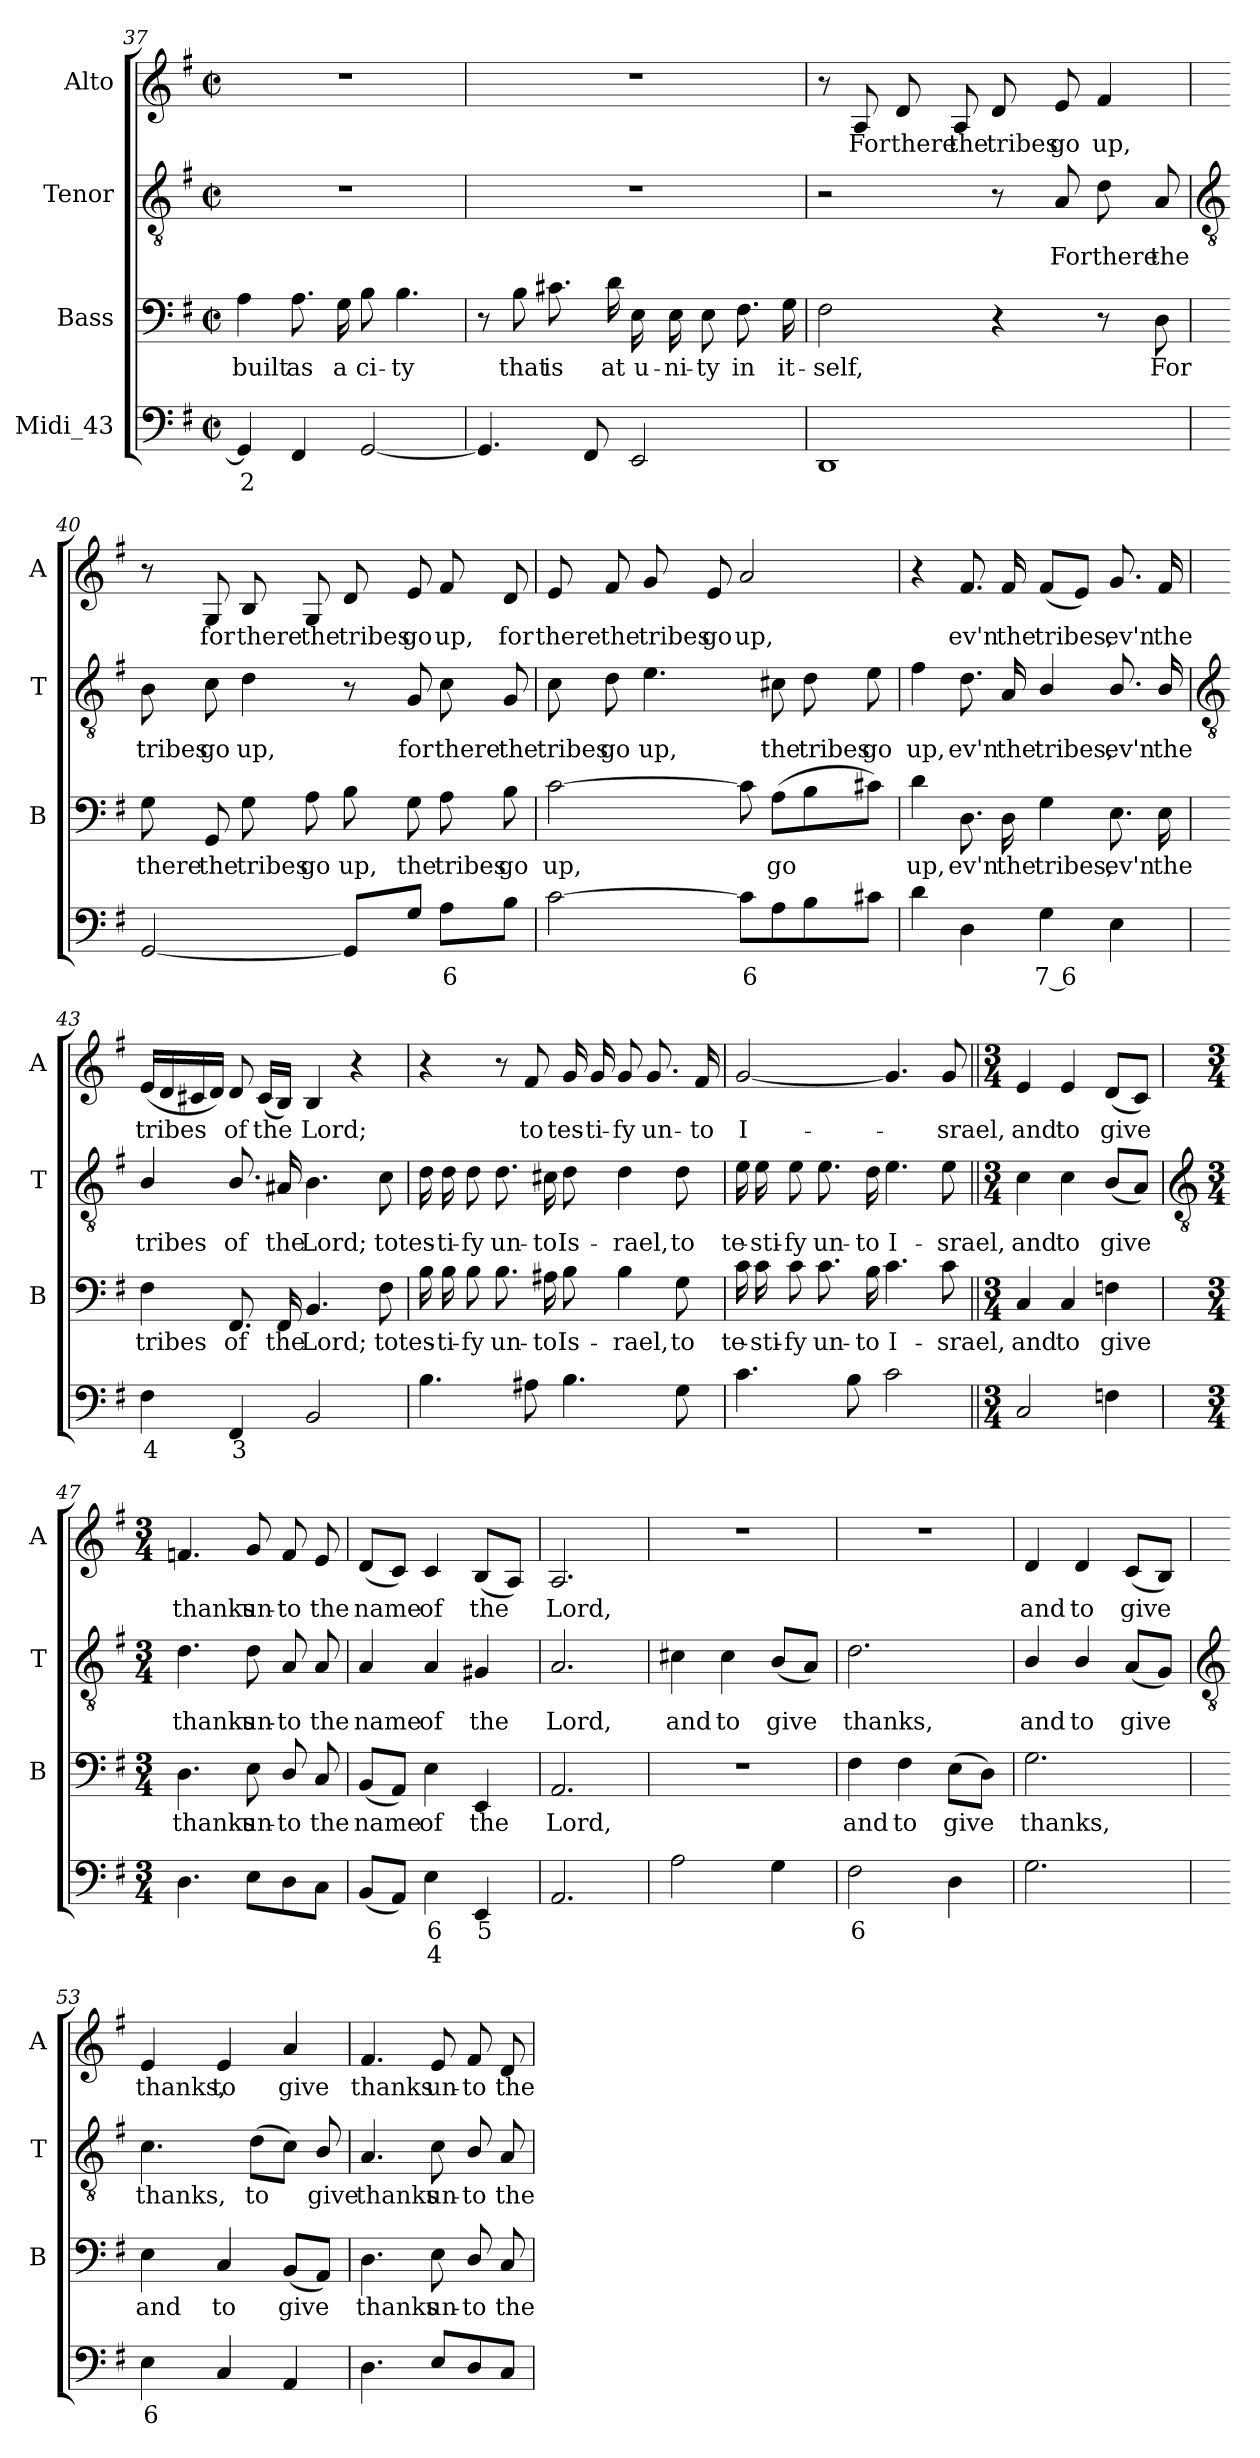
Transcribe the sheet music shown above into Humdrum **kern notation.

**kern	**text	**text	**kern	**text	**kern	**text	**kern	**text
*part4	*part4	*part4	*part3	*part3	*part2	*part2	*part1	*part1
*staff4	*staff4	*staff4	*staff3	*staff3	*staff2	*staff2	*staff1	*staff1
*I"Midi_43	*	*	*I"Bass	*	*I"Tenor	*	*I"Alto	*
*	*	*	*I'B	*	*I'T	*	*I'A	*
*clefF4	*	*	*clefF4	*	*clefGv2	*	*clefG2	*
*k[f#]	*	*	*k[f#]	*	*k[f#]	*	*k[f#]	*
*G:	*	*	*G:	*	*G:	*	*G:	*
*M2/2	*	*	*M2/2	*	*M2/2	*	*M2/2	*
*met(c|)	*	*	*met(c|)	*	*met(c|)	*	*met(c|)	*
=37	=37	=37	=37	=37	=37	=37	=37	=37
!	!LO:LY:b	!	!	!LO:LY:b	!	!	!	!
4GG]	2	.	4A	built	1r	.	1r	.
!	!	!	!	!LO:LY:b	!	!	!	!
4FF#	.	.	8.A	as	.	.	.	.
!	!	!	!	!LO:LY:b	!	!	!	!
.	.	.	16G	a	.	.	.	.
!	!	!	!	!LO:LY:b	!	!	!	!
[2GG	.	.	8B	ci-	.	.	.	.
!	!	!	!	!LO:LY:b	!	!	!	!
.	.	.	4.B	-ty	.	.	.	.
=38	=38	=38	=38	=38	=38	=38	=38	=38
4.GG]	.	.	8r	.	1r	.	1r	.
!	!	!	!	!LO:LY:b	!	!	!	!
.	.	.	8B	that	.	.	.	.
!	!	!	!	!LO:LY:b	!	!	!	!
.	.	.	8.c#X	is	.	.	.	.
8FF#	.	.	.	.	.	.	.	.
!	!	!	!	!LO:LY:b	!	!	!	!
.	.	.	16d	at	.	.	.	.
!	!	!	!	!LO:LY:b	!	!	!	!
2EE	.	.	16E	u-	.	.	.	.
!	!	!	!	!LO:LY:b	!	!	!	!
.	.	.	16E	-ni-	.	.	.	.
!	!	!	!	!LO:LY:b	!	!	!	!
.	.	.	8E	-ty	.	.	.	.
!	!	!	!	!LO:LY:b	!	!	!	!
.	.	.	8.F#	in	.	.	.	.
!	!	!	!	!LO:LY:b	!	!	!	!
.	.	.	16G	it-	.	.	.	.
=39	=39	=39	=39	=39	=39	=39	=39	=39
!	!	!	!	!LO:LY:b	!	!	!	!
1DD	.	.	2F#	-self,	2r	.	8r	.
!	!	!	!	!	!	!	!	!LO:LY:b
.	.	.	.	.	.	.	8A	For
!	!	!	!	!	!	!	!	!LO:LY:b
.	.	.	.	.	.	.	8d	there
!	!	!	!	!	!	!	!	!LO:LY:b
.	.	.	.	.	.	.	8A	the
!	!	!	!	!	!	!	!	!LO:LY:b
.	.	.	4r	.	8r	.	8d	tribes
!	!	!	!	!	!	!LO:LY:b	!	!LO:LY:b
.	.	.	.	.	8A	For	8e	go
!	!	!	!	!	!	!LO:LY:b	!	!LO:LY:b
.	.	.	8r	.	8d	there	4f#	up,
!	!	!	!	!LO:LY:b	!	!LO:LY:b	!	!
.	.	.	8D	For	8A	the	.	.
!!LO:LB:g=z
=40	=40	=40	=40	=40	=40	=40	=40	=40
*	*	*	*	*	*clefGv2	*	*	*
!	!	!	!	!LO:LY:b	!	!LO:LY:b	!	!
[2GG	.	.	8G	there	8B	tribes	8r	.
!	!	!	!	!LO:LY:b	!	!LO:LY:b	!	!LO:LY:b
.	.	.	8GG	the	8c	go	8G	for
!	!	!	!	!LO:LY:b	!	!LO:LY:b	!	!LO:LY:b
.	.	.	8G	tribes	4d	up,	8B	there
!	!	!	!	!LO:LY:b	!	!	!	!LO:LY:b
.	.	.	8A	go	.	.	8G	the
!	!	!	!	!LO:LY:b	!	!	!	!LO:LY:b
8GGL]	.	.	8B	up,	8r	.	8d	tribes
!	!	!	!	!LO:LY:b	!	!LO:LY:b	!	!LO:LY:b
8GJ	.	.	8G	the	8G	for	8e	go
!	!LO:LY:b	!	!	!LO:LY:b	!	!LO:LY:b	!	!LO:LY:b
8AL	6	.	8A	tribes	8c	there	8f#	up,
!	!	!	!	!LO:LY:b	!	!LO:LY:b	!	!LO:LY:b
8BJ	.	.	8B	go	8G	the	8d	for
=41	=41	=41	=41	=41	=41	=41	=41	=41
!	!	!	!	!LO:LY:b	!	!LO:LY:b	!	!LO:LY:b
[2c	.	.	[2c	up,	8c	tribes	8e	there
!	!	!	!	!	!	!LO:LY:b	!	!LO:LY:b
.	.	.	.	.	8d	go	8f#	the
!	!	!	!	!	!	!LO:LY:b	!	!LO:LY:b
.	.	.	.	.	4.e	up,	8g	tribes
!	!	!	!	!	!	!	!	!LO:LY:b
.	.	.	.	.	.	.	8e	go
!	!LO:LY:b	!	!	!	!	!	!	!LO:LY:b
8cL]	6	.	8c]	.	.	.	2a	up,
!	!	!	!	!LO:LY:b	!	!LO:LY:b	!	!
8A	.	.	(>8AL	go	8c#X	the	.	.
!	!	!	!	!	!	!LO:LY:b	!	!
8B	.	.	8B	.	8d	tribes	.	.
!	!	!	!	!	!	!LO:LY:b	!	!
8c#XJ	.	.	8c#XJ)	.	8e	go	.	.
=42	=42	=42	=42	=42	=42	=42	=42	=42
!	!	!	!	!LO:LY:b	!	!LO:LY:b	!	!
4d	.	.	4d	up,	4f#	up,	4r	.
!	!	!	!	!LO:LY:b	!	!LO:LY:b	!	!LO:LY:b
4D	.	.	8.D	ev'n	8.d	ev'n	8.f#	ev'n
!	!	!	!	!LO:LY:b	!	!LO:LY:b	!	!LO:LY:b
.	.	.	16D	the	16A	the	16f#	the
!	!LO:LY:b	!	!	!LO:LY:b	!	!LO:LY:b	!	!LO:LY:b
4G	7 6	.	4G	tribes,	4B/	tribes,	(<8f#L	tribes,
.	.	.	.	.	.	.	8eJ)	.
!	!	!	!	!LO:LY:b	!	!LO:LY:b	!	!LO:LY:b
4E	.	.	8.E	ev'n	8.B/	ev'n	8.g	ev'n
!	!	!	!	!LO:LY:b	!	!LO:LY:b	!	!LO:LY:b
.	.	.	16E	the	16B/	the	16f#	the
!!LO:LB:g=z
=43	=43	=43	=43	=43	=43	=43	=43	=43
*	*	*	*	*	*clefGv2	*	*	*
!	!LO:LY:b	!	!	!LO:LY:b	!	!LO:LY:b	!	!LO:LY:b
4F#	4	.	4F#	tribes	4B/	tribes	(<16eLL	tribes
.	.	.	.	.	.	.	16d	.
.	.	.	.	.	.	.	16c#X	.
.	.	.	.	.	.	.	16dJJ)	.
!	!LO:LY:b	!	!	!LO:LY:b	!	!LO:LY:b	!	!LO:LY:b
4FF#	3	.	8.FF#	of	8.B/	of	8d	of
!	!	!	!	!	!	!	!	!LO:LY:b
.	.	.	.	.	.	.	(<16c#LL	the
!	!	!	!	!LO:LY:b	!	!LO:LY:b	!	!
.	.	.	16FF#	the	16A#X	the	16BJJ)	.
!	!	!	!	!LO:LY:b	!	!LO:LY:b	!	!LO:LY:b
2BB	.	.	4.BB	Lord;	4.B	Lord;	4B	Lord;
.	.	.	.	.	.	.	4r	.
!	!	!	!	!LO:LY:b	!	!LO:LY:b	!	!
.	.	.	8F#	to	8c	to	.	.
=44	=44	=44	=44	=44	=44	=44	=44	=44
!	!	!	!	!LO:LY:b	!	!LO:LY:b	!	!
4.B	.	.	16B	tes-	16d	tes-	4r	.
!	!	!	!	!LO:LY:b	!	!LO:LY:b	!	!
.	.	.	16B	-ti-	16d	-ti-	.	.
!	!	!	!	!LO:LY:b	!	!LO:LY:b	!	!
.	.	.	8B	-fy	8d	-fy	.	.
!	!	!	!	!LO:LY:b	!	!LO:LY:b	!	!
.	.	.	8.B	un-	8.d	un-	8r	.
!	!	!	!	!	!	!	!	!LO:LY:b
8A#X	.	.	.	.	.	.	8f#	to
!	!	!	!	!LO:LY:b	!	!LO:LY:b	!	!
.	.	.	16A#X	-to	16c#X	-to	.	.
!	!	!	!	!LO:LY:b	!	!LO:LY:b	!	!LO:LY:b
4.B	.	.	8B	Is-	8d	Is-	16g	tes-
!	!	!	!	!	!	!	!	!LO:LY:b
.	.	.	.	.	.	.	16g	-ti-
!	!	!	!	!LO:LY:b	!	!LO:LY:b	!	!LO:LY:b
.	.	.	4B	-rael,	4d	-rael,	8g	-fy
!	!	!	!	!	!	!	!	!LO:LY:b
.	.	.	.	.	.	.	8.g	un-
!	!	!	!	!LO:LY:b	!	!LO:LY:b	!	!
8G	.	.	8G	to	8d	to	.	.
!	!	!	!	!	!	!	!	!LO:LY:b
.	.	.	.	.	.	.	16f#	-to
=45	=45	=45	=45	=45	=45	=45	=45	=45
!	!	!	!	!LO:LY:b	!	!LO:LY:b	!	!LO:LY:b
4.c	.	.	16c	te-	16e	te-	[2g	I-
!	!	!	!	!LO:LY:b	!	!LO:LY:b	!	!
.	.	.	16c	-sti-	16e	-sti-	.	.
!	!	!	!	!LO:LY:b	!	!LO:LY:b	!	!
.	.	.	8c	-fy	8e	-fy	.	.
!	!	!	!	!LO:LY:b	!	!LO:LY:b	!	!
.	.	.	8.c	un-	8.e	un-	.	.
8B	.	.	.	.	.	.	.	.
!	!	!	!	!LO:LY:b	!	!LO:LY:b	!	!
.	.	.	16B	-to	16d	-to	.	.
!	!	!	!	!LO:LY:b	!	!LO:LY:b	!	!
2c	.	.	4.c	I-	4.e	I-	4.g]	.
!	!	!	!	!LO:LY:b	!	!LO:LY:b	!	!LO:LY:b
.	.	.	8c	-srael,	8e	-srael,	8g	srael,
=46||	=46||	=46||	=46||	=46||	=46||	=46||	=46||	=46||
*M3/4	*	*	*M3/4	*	*M3/4	*	*M3/4	*
!	!	!	!	!LO:LY:b	!	!LO:LY:b	!	!LO:LY:b
2C	.	.	4C	and	4c	and	4e	and
!	!	!	!	!LO:LY:b	!	!LO:LY:b	!	!LO:LY:b
.	.	.	4C	to	4c	to	4e	to
!	!	!	!	!LO:LY:b	!	!LO:LY:b	!	!LO:LY:b
4Fn	.	.	4Fn	give	(<8BL	give	(<8dL	give
.	.	.	.	.	8AJ)	.	8cJ)	.
!!LO:LB:g=z
=47	=47	=47	=47	=47	=47	=47	=47	=47
*	*	*	*	*	*clefGv2	*	*	*
*M3/4	*	*	*M3/4	*	*M3/4	*	*M3/4	*
!	!	!	!	!LO:LY:b	!	!LO:LY:b	!	!LO:LY:b
4.D	.	.	4.D	thanks	4.d	thanks	4.fn	thanks
!	!	!	!	!LO:LY:b	!	!LO:LY:b	!	!LO:LY:b
8EL	.	.	8E	un-	8d	un-	8g	un-
!	!	!	!	!LO:LY:b	!	!LO:LY:b	!	!LO:LY:b
8D	.	.	8D/	-to	8A	-to	8f	-to
!	!	!	!	!LO:LY:b	!	!LO:LY:b	!	!LO:LY:b
8CJ	.	.	8C	the	8A	the	8e	the
=48	=48	=48	=48	=48	=48	=48	=48	=48
!	!	!	!	!LO:LY:b	!	!LO:LY:b	!	!LO:LY:b
(<8BBL	.	.	(<8BBL	name	4A	name	(<8dL	name
8AAJ)	.	.	8AAJ)	.	.	.	8cJ)	.
!	!LO:LY:b	!LO:LY:b	!	!LO:LY:b	!	!LO:LY:b	!	!LO:LY:b
4E	6	4	4E	of	4A	of	4c	of
!	!LO:LY:b	!	!	!LO:LY:b	!	!LO:LY:b	!	!LO:LY:b
4EE	5	.	4EE	the	4G#X	the	(<8BL	the
.	.	.	.	.	.	.	8AJ)	.
=49	=49	=49	=49	=49	=49	=49	=49	=49
!	!	!	!	!LO:LY:b	!	!LO:LY:b	!	!LO:LY:b
2.AA	.	.	2.AA	Lord,	2.A	Lord,	2.A	Lord,
=50	=50	=50	=50	=50	=50	=50	=50	=50
!	!	!	!LO:N:vis=1	!	!	!LO:LY:b	!LO:N:vis=1	!
2A	.	.	2.r	.	4c#X	and	2.r	.
!	!	!	!	!	!	!LO:LY:b	!	!
.	.	.	.	.	4c#	to	.	.
!	!	!	!	!	!	!LO:LY:b	!	!
4G	.	.	.	.	(<8BL	give	.	.
.	.	.	.	.	8AJ)	.	.	.
=51	=51	=51	=51	=51	=51	=51	=51	=51
!	!LO:LY:b	!	!	!LO:LY:b	!	!LO:LY:b	!LO:N:vis=1	!
2F#	6	.	4F#	and	2.d	thanks,	2.r	.
!	!	!	!	!LO:LY:b	!	!	!	!
.	.	.	4F#	to	.	.	.	.
!	!	!	!	!LO:LY:b	!	!	!	!
4D	.	.	(>8EL	give	.	.	.	.
.	.	.	8DJ)	.	.	.	.	.
=52	=52	=52	=52	=52	=52	=52	=52	=52
!	!	!	!	!LO:LY:b	!	!LO:LY:b	!	!LO:LY:b
2.G	.	.	2.G	thanks,	4B/	and	4d	and
!	!	!	!	!	!	!LO:LY:b	!	!LO:LY:b
.	.	.	.	.	4B/	to	4d	to
!	!	!	!	!	!	!LO:LY:b	!	!LO:LY:b
.	.	.	.	.	(<8AL	give	(<8cL	give
.	.	.	.	.	8GJ)	.	8BJ)	.
!!LO:LB:g=z
=53	=53	=53	=53	=53	=53	=53	=53	=53
*	*	*	*	*	*clefGv2	*	*	*
!	!LO:LY:b	!	!	!LO:LY:b	!	!LO:LY:b	!	!LO:LY:b
4E	6	.	4E	and	4.c	thanks,	4e	thanks,
!	!	!	!	!LO:LY:b	!	!	!	!LO:LY:b
4C	.	.	4C	to	.	.	4e	to
!	!	!	!	!	!	!LO:LY:b	!	!
.	.	.	.	.	(>8dL	to	.	.
!	!	!	!	!LO:LY:b	!	!	!	!LO:LY:b
4AA	.	.	(<8BBL	give	8cJ)	.	4a	give
!	!	!	!	!	!	!LO:LY:b	!	!
.	.	.	8AAJ)	.	8B/	give	.	.
=54	=54	=54	=54	=54	=54	=54	=54	=54
!	!	!	!	!LO:LY:b	!	!LO:LY:b	!	!LO:LY:b
4.D	.	.	4.D	thanks	4.A	thanks	4.f#	thanks
!	!	!	!	!LO:LY:b	!	!LO:LY:b	!	!LO:LY:b
8EL	.	.	8E	un-	8c	un-	8e	un-
!	!	!	!	!LO:LY:b	!	!LO:LY:b	!	!LO:LY:b
8D/	.	.	8D/	-to	8B/	-to	8f#	-to
!	!	!	!	!LO:LY:b	!	!LO:LY:b	!	!LO:LY:b
8CJ	.	.	8C	the	8A	the	8d	the
=	=	=	=	=	=	=	=	=
*-	*-	*-	*-	*-	*-	*-	*-	*-
